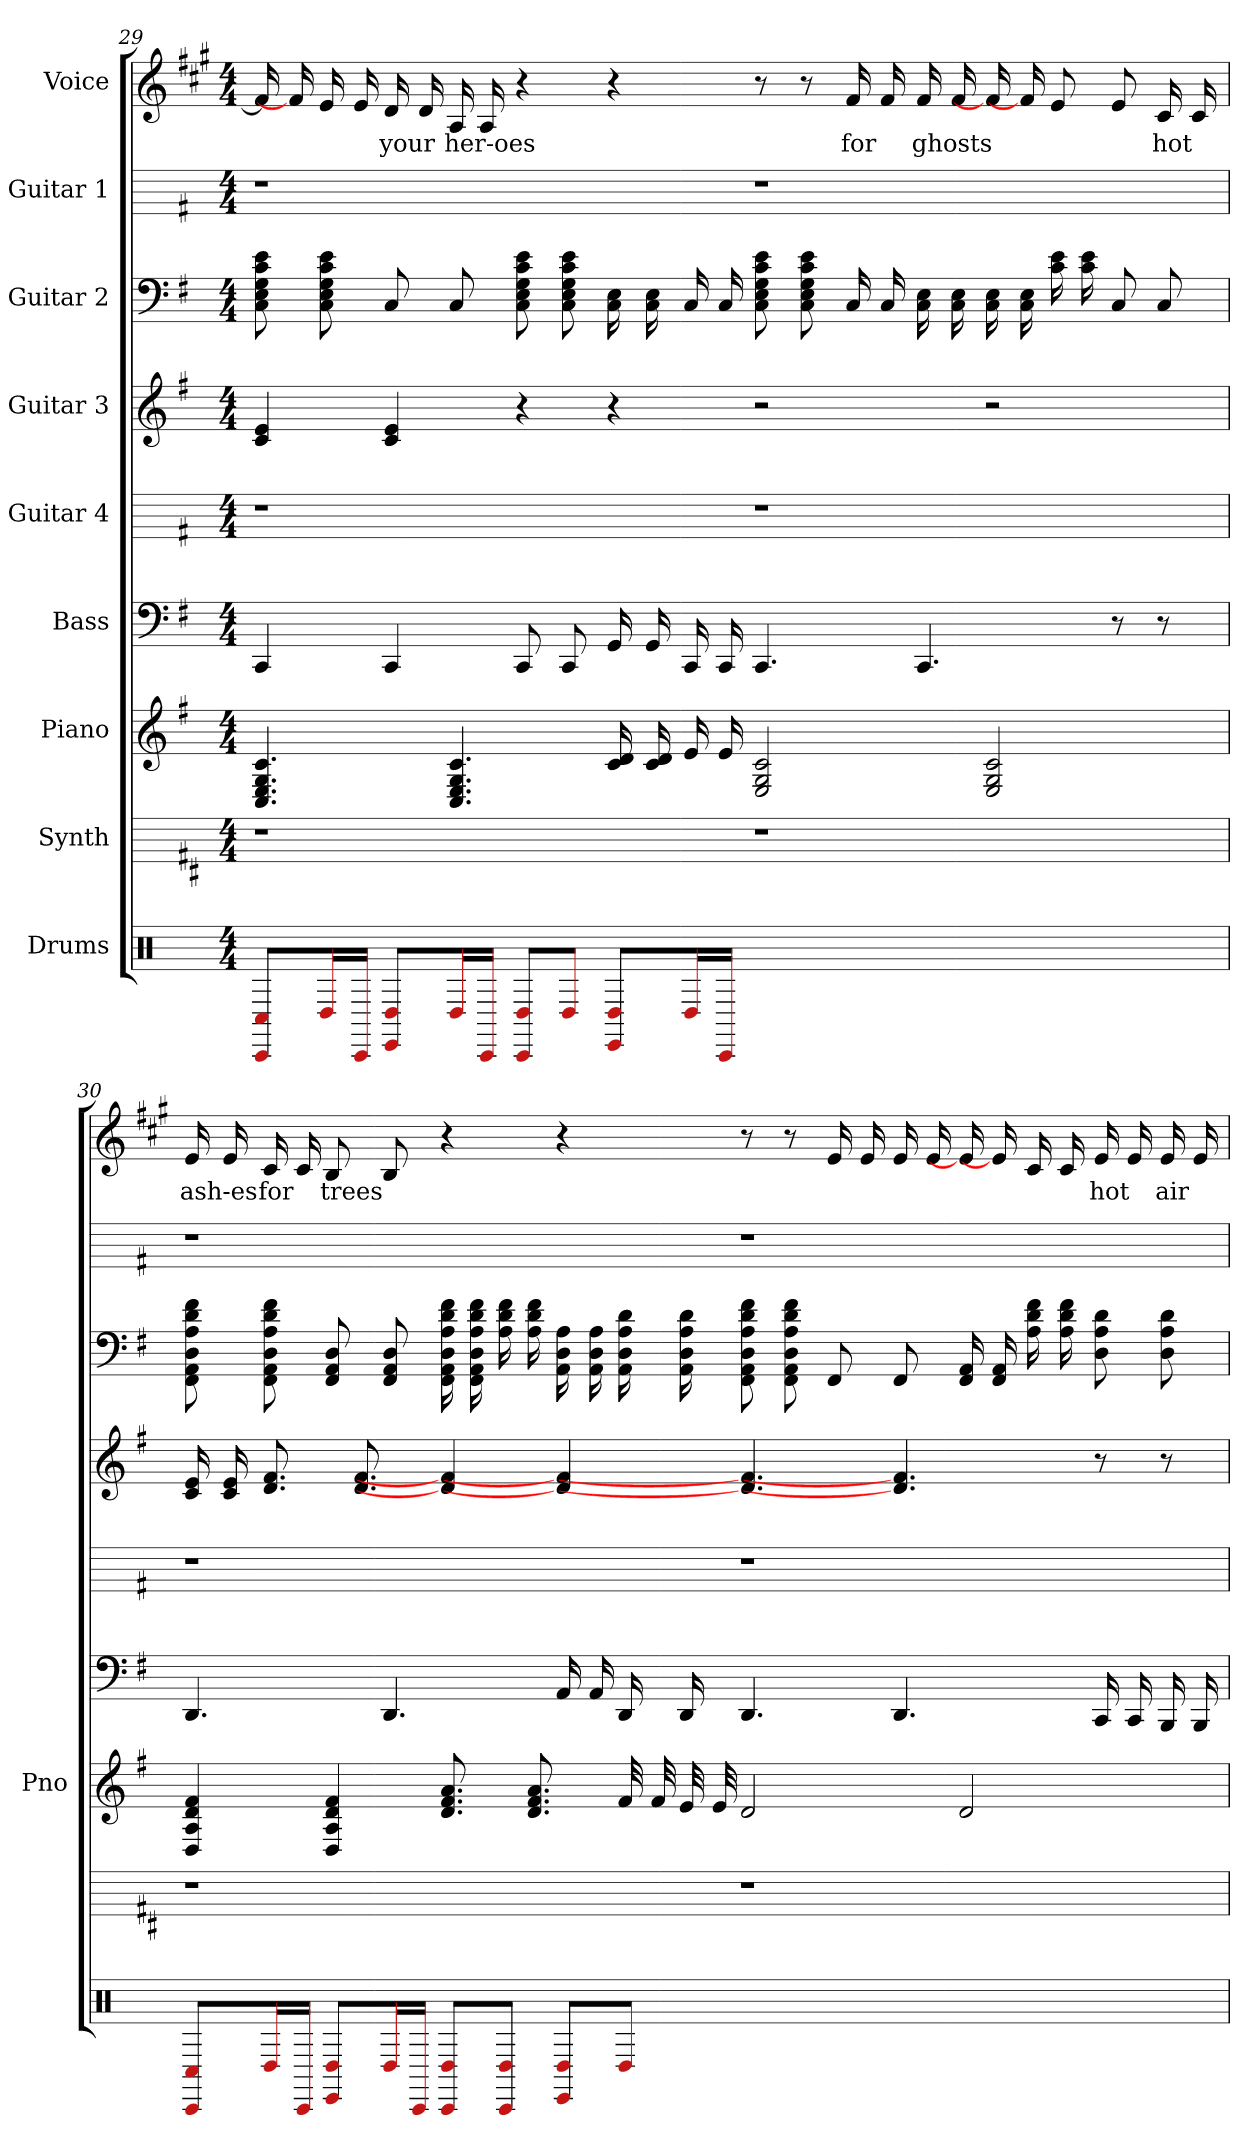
**kern	**kern	**kern	**kern	**kern	**kern	**kern	**kern	**kern	**text
*part9	*part8	*part7	*part6	*part5	*part4	*part3	*part2	*part1	*part1
*staff9	*staff8	*staff7	*staff6	*staff5	*staff4	*staff3	*staff2	*staff1	*staff1
*I"Drums	*I"Synth	*I"Piano	*I"Bass	*I"Guitar 4	*I"Guitar 3	*I"Guitar 2	*I"Guitar 1	*I"Voice	*
*	*	*I'Pno	*	*	*	*	*	*	*
*clefX	*	*	*	*	*	*	*	*	*
*	*ITrd4c7	*	*	*	*	*	*	*ITrd1c2	*
*k[]	*k[f#]	*k[f#]	*k[f#]	*k[f#]	*k[f#]	*k[f#]	*k[f#]	*k[f#]	*
*M4/4	*M4/4	*M4/4	*M4/4	*M4/4	*M4/4	*M4/4	*M4/4	*M4/4	*
=29	=29	=29	=29	=29	=29	=29	=29	=29	=29
8C#/ 8CC/L	1r	4.c 4.G 4.E 4.C	4CC	1r	4e 4c	8e 8c 8G 8E 8C	1r	16e]	.
.	.	.	.	.	.	.	.	16e]	.
16D#/L	.	.	.	.	.	8e 8c 8G 8E 8C	.	16d	.
16CC/JJ	.	.	.	.	.	.	.	16d	.
8D#/ 8EE/L	.	.	4CC	.	4e 4c	8C	.	16c	your
.	.	.	.	.	.	.	.	16c	.
16D#/L	.	4.c 4.G 4.E 4.C	.	.	.	8C	.	16G	her-oes
16CC/JJ	.	.	.	.	.	.	.	16G	.
8D#/ 8CC/L	.	.	8CC	.	4r	8e 8c 8G 8E 8C	.	4r	.
8D#/J	.	.	8CC	.	.	8e 8c 8G 8E 8C	.	.	.
8D#/ 8EE/L	.	16d 16c	16GG	.	4r	16E 16C	.	4r	.
.	.	16d 16c	16GG	.	.	16E 16C	.	.	.
16D#/L	.	16e	16CC	.	.	16C	.	.	.
16CC/JJ	.	16e	16CC	.	.	16C	.	.	.
1ryy	1r	2c 2G 2E	4.CC	1r	2r	8e 8c 8G 8E 8C	1r	8r	.
.	.	.	.	.	.	8e 8c 8G 8E 8C	.	8r	.
.	.	.	.	.	.	16C	.	16e	for
.	.	.	.	.	.	16C	.	16e	.
.	.	.	4.CC	.	.	16E 16C	.	16e	ghosts
.	.	.	.	.	.	16E 16C	.	16e	.
.	.	2c 2G 2E	.	.	2r	16E 16C	.	16e]	.
.	.	.	.	.	.	16E 16C	.	16e]	.
.	.	.	.	.	.	16e 16c	.	8d	.
.	.	.	.	.	.	16e 16c	.	.	.
.	.	.	8r	.	.	8C	.	8d	.
.	.	.	8r	.	.	8C	.	16B	hot
.	.	.	.	.	.	.	.	16B	.
=30	=30	=30	=30	=30	=30	=30	=30	=30	=30
8C#/ 8CC/L	1r	4f# 4d 4A 4D	4.DD	1r	16e 16c	8f# 8d 8A 8D 8AA 8FF#	1r	16d	ash-es
.	.	.	.	.	16e 16c	.	.	16d	.
16D#/L	.	.	.	.	8.f# 8.d	8f# 8d 8A 8D 8AA 8FF#	.	16B	for
16CC/JJ	.	.	.	.	.	.	.	16B	.
8D#/ 8EE/L	.	4f# 4d 4A 4D	.	.	.	8D 8AA 8FF#	.	8A	trees
.	.	.	.	.	8.f# 8.d	.	.	.	.
16D#/L	.	.	4.DD	.	.	8D 8AA 8FF#	.	8A	.
16CC/JJ	.	.	.	.	.	.	.	.	.
8D#/ 8CC/L	.	8.a 8.f# 8.d	.	.	4f#] 4d]	16f# 16d 16A 16D 16AA 16FF#	.	4r	.
.	.	.	.	.	.	16f# 16d 16A 16D 16AA 16FF#	.	.	.
8D#/ 8CC/J	.	.	.	.	.	16f# 16d 16A	.	.	.
.	.	8.a 8.f# 8.d	.	.	.	16f# 16d 16A	.	.	.
8D#/ 8EE/L	.	.	16AA	.	4f#] 4d]	16A 16D 16AA	.	4r	.
.	.	.	16AA	.	.	16A 16D 16AA	.	.	.
8D#/J	.	32f#	16DD	.	.	16d 16A 16D 16AA	.	.	.
.	.	32f#	.	.	.	.	.	.	.
.	.	32e	16DD	.	.	16d 16A 16D 16AA	.	.	.
.	.	32e	.	.	.	.	.	.	.
1ryy	1r	2d	4.DD	1r	4.f#] 4.d]	8f# 8d 8A 8D 8AA 8FF#	1r	8r	.
.	.	.	.	.	.	8f# 8d 8A 8D 8AA 8FF#	.	8r	.
.	.	.	.	.	.	8FF#	.	16d	.
.	.	.	.	.	.	.	.	16d	.
.	.	.	4.DD	.	4.f#] 4.d]	8FF#	.	16d	.
.	.	.	.	.	.	.	.	16d	.
.	.	2d	.	.	.	16AA 16FF#	.	16d]	.
.	.	.	.	.	.	16AA 16FF#	.	16d]	.
.	.	.	.	.	.	16f# 16d 16A	.	16B	.
.	.	.	.	.	.	16f# 16d 16A	.	16B	.
.	.	.	16CC	.	8r	8d 8A 8D	.	16d	hot
.	.	.	16CC	.	.	.	.	16d	.
.	.	.	16BBB	.	8r	8d 8A 8D	.	16d	air
.	.	.	16BBB	.	.	.	.	16d	.
=	=	=	=	=	=	=	=	=	=
*-	*-	*-	*-	*-	*-	*-	*-	*-	*-
